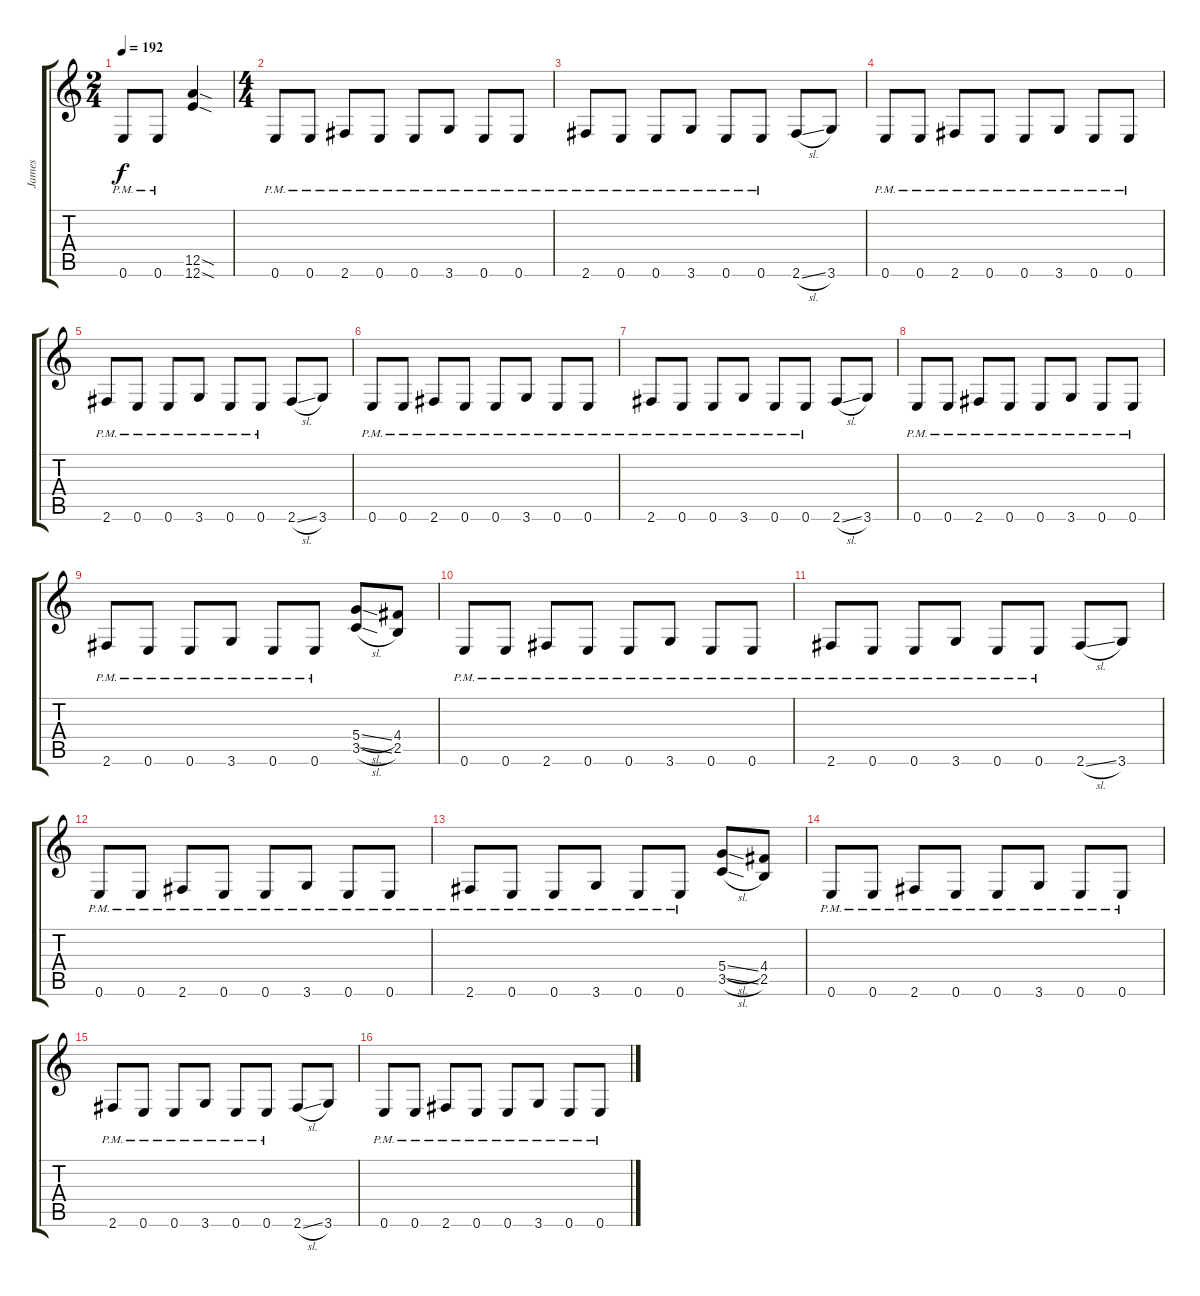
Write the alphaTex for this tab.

\track ("James" "James") {instrument distortionguitar}
\staff {score tabs}
\tuning (E4 B3 G3 D3 A2 E2) {hide}
\ts (2 4)
\tempo 192
\clef g2
\ks c
0.6{pm}.8{dy f} 0.6{pm}.8 (12.5{sod} 12.6{sod}).4 |
\ts (4 4)
0.6{pm}.8 0.6{pm}.8 2.6{pm}.8 0.6{pm}.8 0.6{pm}.8 3.6{pm}.8 0.6{pm}.8 0.6{pm}.8 |
2.6{pm}.8 0.6{pm}.8 0.6{pm}.8 3.6{pm}.8 0.6{pm}.8 0.6{pm}.8 2.6{sl}.8 3.6.8 |
0.6{pm}.8 0.6{pm}.8 2.6{pm}.8 0.6{pm}.8 0.6{pm}.8 3.6{pm}.8 0.6{pm}.8 0.6{pm}.8 |
2.6{pm}.8 0.6{pm}.8 0.6{pm}.8 3.6{pm}.8 0.6{pm}.8 0.6{pm}.8 2.6{sl}.8 3.6.8 |
0.6{pm}.8 0.6{pm}.8 2.6{pm}.8 0.6{pm}.8 0.6{pm}.8 3.6{pm}.8 0.6{pm}.8 0.6{pm}.8 |
2.6{pm}.8 0.6{pm}.8 0.6{pm}.8 3.6{pm}.8 0.6{pm}.8 0.6{pm}.8 2.6{sl}.8 3.6.8 |
0.6{pm}.8 0.6{pm}.8 2.6{pm}.8 0.6{pm}.8 0.6{pm}.8 3.6{pm}.8 0.6{pm}.8 0.6{pm}.8 |
2.6{pm}.8 0.6{pm}.8 0.6{pm}.8 3.6{pm}.8 0.6{pm}.8 0.6{pm}.8 (5.4{sl} 3.5{sl}).8 (4.4 2.5).8 |
0.6{pm}.8 0.6{pm}.8 2.6{pm}.8 0.6{pm}.8 0.6{pm}.8 3.6{pm}.8 0.6{pm}.8 0.6{pm}.8 |
2.6{pm}.8 0.6{pm}.8 0.6{pm}.8 3.6{pm}.8 0.6{pm}.8 0.6{pm}.8 2.6{sl}.8 3.6.8 |
0.6{pm}.8 0.6{pm}.8 2.6{pm}.8 0.6{pm}.8 0.6{pm}.8 3.6{pm}.8 0.6{pm}.8 0.6{pm}.8 |
2.6{pm}.8 0.6{pm}.8 0.6{pm}.8 3.6{pm}.8 0.6{pm}.8 0.6{pm}.8 (5.4{sl} 3.5{sl}).8 (4.4 2.5).8 |
0.6{pm}.8 0.6{pm}.8 2.6{pm}.8 0.6{pm}.8 0.6{pm}.8 3.6{pm}.8 0.6{pm}.8 0.6{pm}.8 |
2.6{pm}.8 0.6{pm}.8 0.6{pm}.8 3.6{pm}.8 0.6{pm}.8 0.6{pm}.8 2.6{sl}.8 3.6.8 |
0.6{pm}.8 0.6{pm}.8 2.6{pm}.8 0.6{pm}.8 0.6{pm}.8 3.6{pm}.8 0.6{pm}.8 0.6{pm}.8
